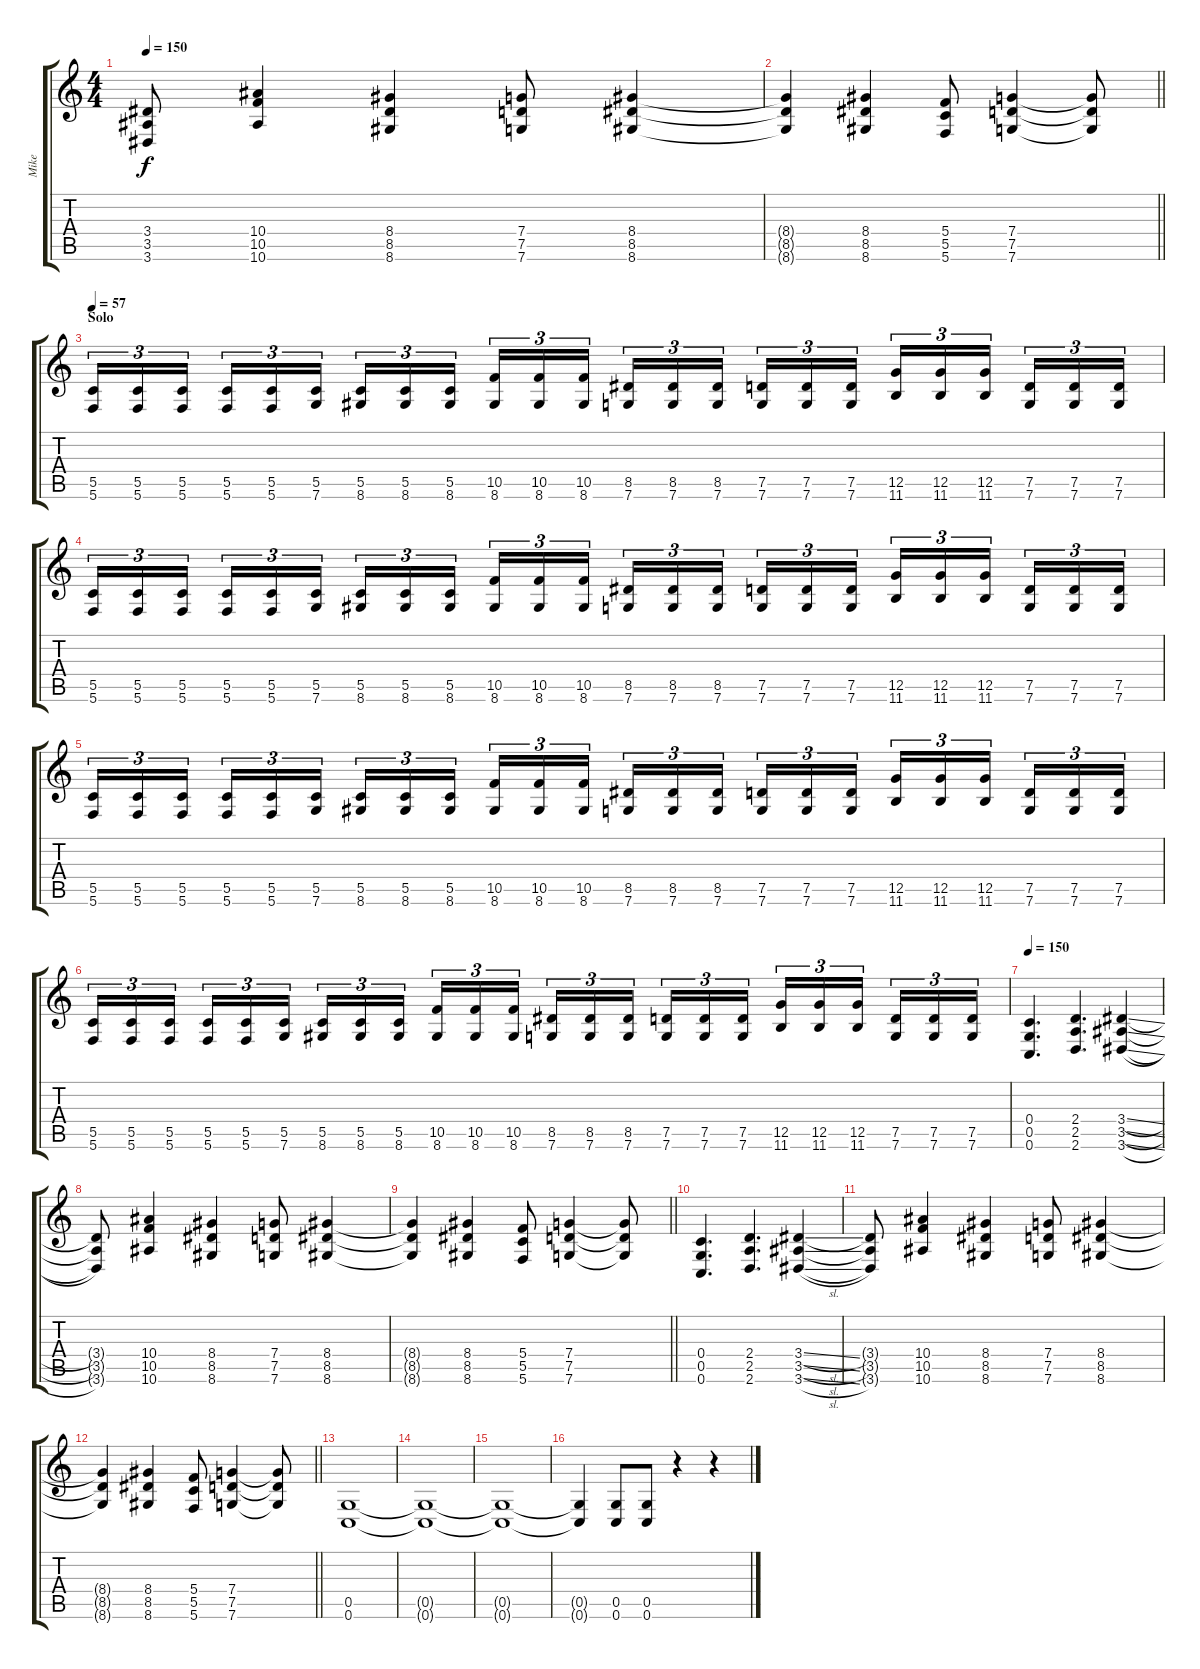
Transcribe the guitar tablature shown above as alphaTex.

\track ("Mike" "Mike") {instrument distortionguitar}
\staff {score tabs}
\tuning (D4 A3 F3 C3 G2 C2) {hide}
\ts (4 4)
\tempo 150
\clef g2
\ks c
(3.4{t} 3.5{t} 3.6{t}).8{dy f} (10.4 10.5 10.6).4 (8.4 8.5 8.6).4 (7.4 7.5 7.6).8 (8.4 8.5 8.6).4 |
\barLineRight lightlight
(8.4{t} 8.5{t} 8.6{t}).4 (8.4 8.5 8.6).4 (5.4 5.5 5.6).8 (7.4 7.5 7.6).4 (7.4{t} 7.5{t} 7.6{t}).8 |
\section ("" "Solo")
\tempo 57
(5.5 5.6).16{tu (3 2)} (5.5 5.6).16{tu (3 2)} (5.5 5.6).16{tu (3 2) beam splitsecondary} (5.5 5.6).16{tu (3 2)} (5.5 5.6).16{tu (3 2)} (5.5 7.6).16{tu (3 2)} (5.5 8.6).16{tu (3 2)} (5.5 8.6).16{tu (3 2)} (5.5 8.6).16{tu (3 2) beam splitsecondary} (10.5 8.6).16{tu (3 2)} (10.5 8.6).16{tu (3 2)} (10.5 8.6).16{tu (3 2)} (8.5 7.6).16{tu (3 2)} (8.5 7.6).16{tu (3 2)} (8.5 7.6).16{tu (3 2) beam splitsecondary} (7.5 7.6).16{tu (3 2)} (7.5 7.6).16{tu (3 2)} (7.5 7.6).16{tu (3 2)} (12.5 11.6).16{tu (3 2)} (12.5 11.6).16{tu (3 2)} (12.5 11.6).16{tu (3 2) beam splitsecondary} (7.5 7.6).16{tu (3 2)} (7.5 7.6).16{tu (3 2)} (7.5 7.6).16{tu (3 2)} |
(5.5 5.6).16{tu (3 2)} (5.5 5.6).16{tu (3 2)} (5.5 5.6).16{tu (3 2) beam splitsecondary} (5.5 5.6).16{tu (3 2)} (5.5 5.6).16{tu (3 2)} (5.5 7.6).16{tu (3 2)} (5.5 8.6).16{tu (3 2)} (5.5 8.6).16{tu (3 2)} (5.5 8.6).16{tu (3 2) beam splitsecondary} (10.5 8.6).16{tu (3 2)} (10.5 8.6).16{tu (3 2)} (10.5 8.6).16{tu (3 2)} (8.5 7.6).16{tu (3 2)} (8.5 7.6).16{tu (3 2)} (8.5 7.6).16{tu (3 2) beam splitsecondary} (7.5 7.6).16{tu (3 2)} (7.5 7.6).16{tu (3 2)} (7.5 7.6).16{tu (3 2)} (12.5 11.6).16{tu (3 2)} (12.5 11.6).16{tu (3 2)} (12.5 11.6).16{tu (3 2) beam splitsecondary} (7.5 7.6).16{tu (3 2)} (7.5 7.6).16{tu (3 2)} (7.5 7.6).16{tu (3 2)} |
(5.5 5.6).16{tu (3 2)} (5.5 5.6).16{tu (3 2)} (5.5 5.6).16{tu (3 2) beam splitsecondary} (5.5 5.6).16{tu (3 2)} (5.5 5.6).16{tu (3 2)} (5.5 7.6).16{tu (3 2)} (5.5 8.6).16{tu (3 2)} (5.5 8.6).16{tu (3 2)} (5.5 8.6).16{tu (3 2) beam splitsecondary} (10.5 8.6).16{tu (3 2)} (10.5 8.6).16{tu (3 2)} (10.5 8.6).16{tu (3 2)} (8.5 7.6).16{tu (3 2)} (8.5 7.6).16{tu (3 2)} (8.5 7.6).16{tu (3 2) beam splitsecondary} (7.5 7.6).16{tu (3 2)} (7.5 7.6).16{tu (3 2)} (7.5 7.6).16{tu (3 2)} (12.5 11.6).16{tu (3 2)} (12.5 11.6).16{tu (3 2)} (12.5 11.6).16{tu (3 2) beam splitsecondary} (7.5 7.6).16{tu (3 2)} (7.5 7.6).16{tu (3 2)} (7.5 7.6).16{tu (3 2)} |
(5.5 5.6).16{tu (3 2)} (5.5 5.6).16{tu (3 2)} (5.5 5.6).16{tu (3 2) beam splitsecondary} (5.5 5.6).16{tu (3 2)} (5.5 5.6).16{tu (3 2)} (5.5 7.6).16{tu (3 2)} (5.5 8.6).16{tu (3 2)} (5.5 8.6).16{tu (3 2)} (5.5 8.6).16{tu (3 2) beam splitsecondary} (10.5 8.6).16{tu (3 2)} (10.5 8.6).16{tu (3 2)} (10.5 8.6).16{tu (3 2)} (8.5 7.6).16{tu (3 2)} (8.5 7.6).16{tu (3 2)} (8.5 7.6).16{tu (3 2) beam splitsecondary} (7.5 7.6).16{tu (3 2)} (7.5 7.6).16{tu (3 2)} (7.5 7.6).16{tu (3 2)} (12.5 11.6).16{tu (3 2)} (12.5 11.6).16{tu (3 2)} (12.5 11.6).16{tu (3 2) beam splitsecondary} (7.5 7.6).16{tu (3 2)} (7.5 7.6).16{tu (3 2)} (7.5 7.6).16{tu (3 2)} |
\tempo 150
(0.4 0.5 0.6).4{d} (2.4 2.5 2.6).4{d} (3.4{sl} 3.5{sl} 3.6{sl}).4 |
(3.4{t} 3.5{t} 3.6{t}).8 (10.4 10.5 10.6).4 (8.4 8.5 8.6).4 (7.4 7.5 7.6).8 (8.4 8.5 8.6).4 |
\barLineRight lightlight
(8.4{t} 8.5{t} 8.6{t}).4 (8.4 8.5 8.6).4 (5.4 5.5 5.6).8 (7.4 7.5 7.6).4 (7.4{t} 7.5{t} 7.6{t}).8 |
(0.4 0.5 0.6).4{d} (2.4 2.5 2.6).4{d} (3.4{sl} 3.5{sl} 3.6{sl}).4 |
(3.4{t} 3.5{t} 3.6{t}).8 (10.4 10.5 10.6).4 (8.4 8.5 8.6).4 (7.4 7.5 7.6).8 (8.4 8.5 8.6).4 |
\barLineRight lightlight
(8.4{t} 8.5{t} 8.6{t}).4 (8.4 8.5 8.6).4 (5.4 5.5 5.6).8 (7.4 7.5 7.6).4 (7.4{t} 7.5{t} 7.6{t}).8 |
(0.5 0.6).1 |
(0.5{t} 0.6{t}).1 |
(0.5{t} 0.6{t}).1 |
(0.5{t} 0.6{t}).4 (0.5 0.6).8 (0.5 0.6).8 r.4 r.4
